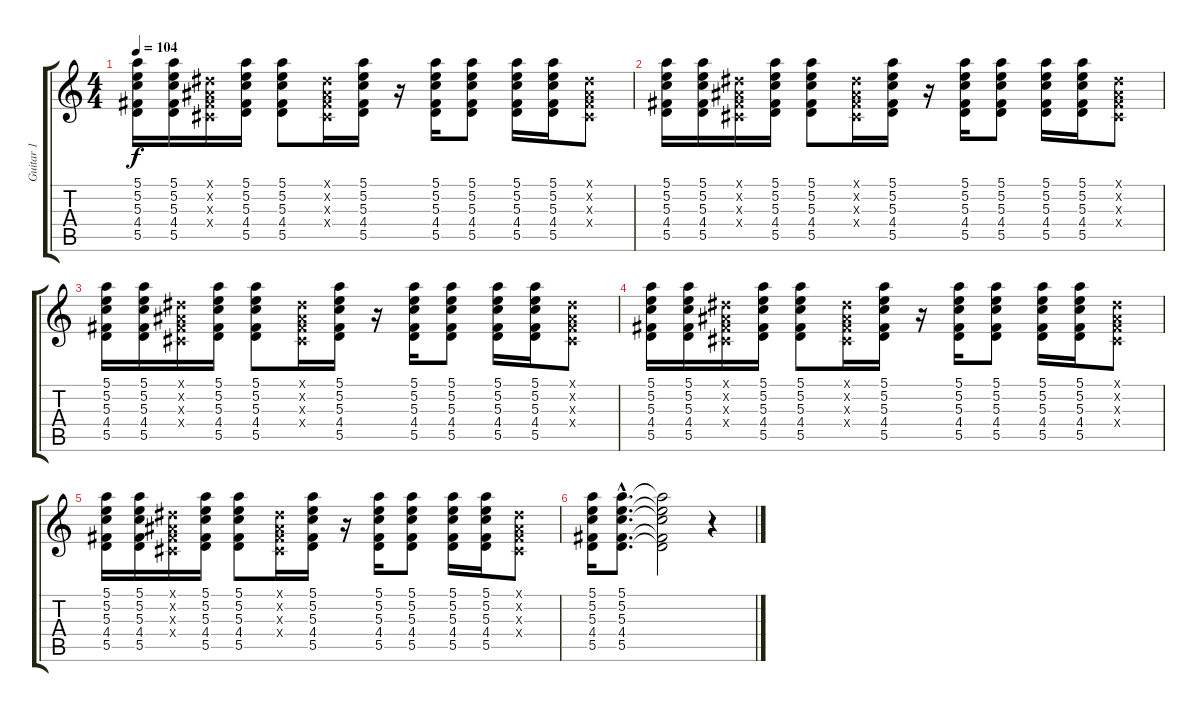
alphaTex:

\track ("Guitar 1" "Guitar 1") {instrument overdrivenguitar}
\staff {score tabs}
\tuning (E4 B3 G3 D3 A2 E2) {hide}
\ts (4 4)
\tempo 104
\clef g2
\ks c
(5.1 5.2 5.3 4.4 5.5).16{dy f} (5.1 5.2 5.3 4.4 5.5).16 (-1.1{x} -1.2{x} -1.3{x} -1.4{x}).16 (5.1 5.2 5.3 4.4 5.5).16 (5.1 5.2 5.3 4.4 5.5).8 (-1.1{x} -1.2{x} -1.3{x} -1.4{x}).16 (5.1 5.2 5.3 4.4 5.5).16 r.16 (5.1 5.2 5.3 4.4 5.5).16 (5.1 5.2 5.3 4.4 5.5).8 (5.1 5.2 5.3 4.4 5.5).16 (5.1 5.2 5.3 4.4 5.5).16 (-1.1{x} -1.2{x} -1.3{x} -1.4{x}).8 |
(5.1 5.2 5.3 4.4 5.5).16 (5.1 5.2 5.3 4.4 5.5).16 (-1.1{x} -1.2{x} -1.3{x} -1.4{x}).16 (5.1 5.2 5.3 4.4 5.5).16 (5.1 5.2 5.3 4.4 5.5).8 (-1.1{x} -1.2{x} -1.3{x} -1.4{x}).16 (5.1 5.2 5.3 4.4 5.5).16 r.16 (5.1 5.2 5.3 4.4 5.5).16 (5.1 5.2 5.3 4.4 5.5).8 (5.1 5.2 5.3 4.4 5.5).16 (5.1 5.2 5.3 4.4 5.5).16 (-1.1{x} -1.2{x} -1.3{x} -1.4{x}).8 |
(5.1 5.2 5.3 4.4 5.5).16 (5.1 5.2 5.3 4.4 5.5).16 (-1.1{x} -1.2{x} -1.3{x} -1.4{x}).16 (5.1 5.2 5.3 4.4 5.5).16 (5.1 5.2 5.3 4.4 5.5).8 (-1.1{x} -1.2{x} -1.3{x} -1.4{x}).16 (5.1 5.2 5.3 4.4 5.5).16 r.16 (5.1 5.2 5.3 4.4 5.5).16 (5.1 5.2 5.3 4.4 5.5).8 (5.1 5.2 5.3 4.4 5.5).16 (5.1 5.2 5.3 4.4 5.5).16 (-1.1{x} -1.2{x} -1.3{x} -1.4{x}).8 |
(5.1 5.2 5.3 4.4 5.5).16 (5.1 5.2 5.3 4.4 5.5).16 (-1.1{x} -1.2{x} -1.3{x} -1.4{x}).16 (5.1 5.2 5.3 4.4 5.5).16 (5.1 5.2 5.3 4.4 5.5).8 (-1.1{x} -1.2{x} -1.3{x} -1.4{x}).16 (5.1 5.2 5.3 4.4 5.5).16 r.16 (5.1 5.2 5.3 4.4 5.5).16 (5.1 5.2 5.3 4.4 5.5).8 (5.1 5.2 5.3 4.4 5.5).16 (5.1 5.2 5.3 4.4 5.5).16 (-1.1{x} -1.2{x} -1.3{x} -1.4{x}).8 |
(5.1 5.2 5.3 4.4 5.5).16 (5.1 5.2 5.3 4.4 5.5).16 (-1.1{x} -1.2{x} -1.3{x} -1.4{x}).16 (5.1 5.2 5.3 4.4 5.5).16 (5.1 5.2 5.3 4.4 5.5).8 (-1.1{x} -1.2{x} -1.3{x} -1.4{x}).16 (5.1 5.2 5.3 4.4 5.5).16 r.16 (5.1 5.2 5.3 4.4 5.5).16 (5.1 5.2 5.3 4.4 5.5).8 (5.1 5.2 5.3 4.4 5.5).16 (5.1 5.2 5.3 4.4 5.5).16 (-1.1{x} -1.2{x} -1.3{x} -1.4{x}).8 |
(5.1 5.2 5.3 4.4 5.5).16 (5.1{hac} 5.2{hac} 5.3{hac} 4.4{hac} 5.5{hac}).8{d} (5.1{t} 5.2{t} 5.3{t} 4.4{t} 5.5{t}).2 r.4
